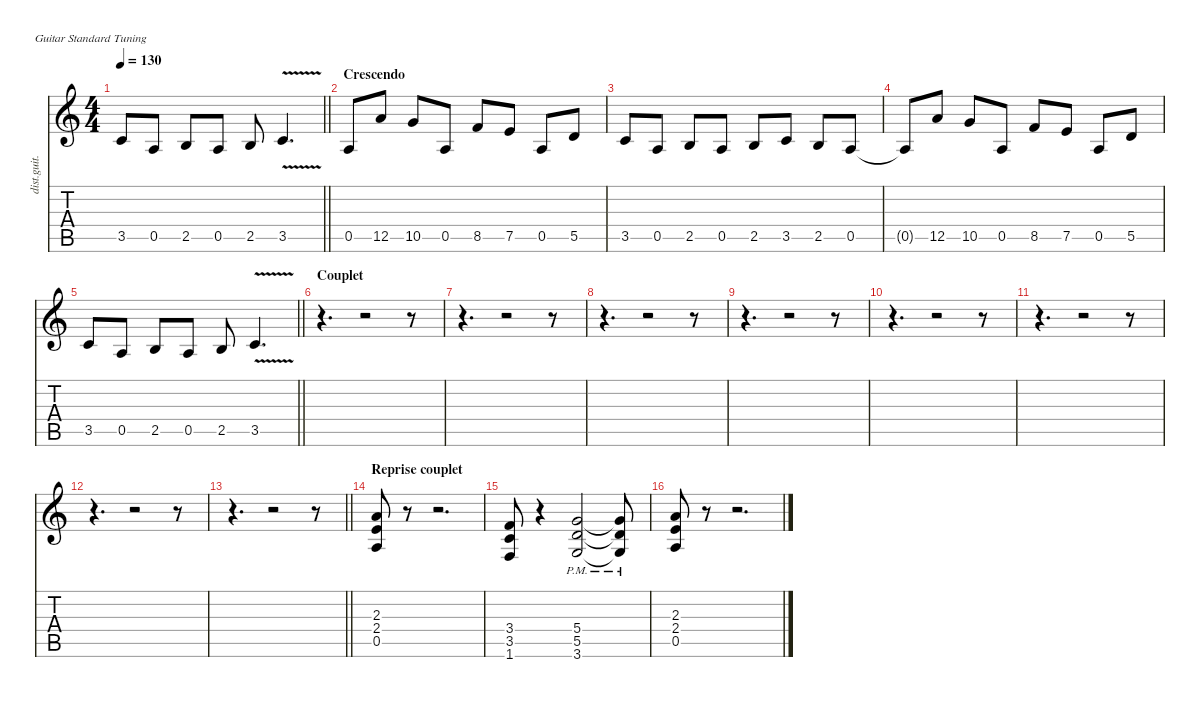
\defaultSystemsLayout 4
\hideDynamics
\bracketExtendMode nobrackets
\otherSystemsTrackNameOrientation horizontal
\track ("Hichem" "dist.guit.") {instrument distortionguitar}
\staff {score tabs}
\tuning (E4 B3 G3 D3 A2 E2)
\ts (4 4)
\tempo 130
\clef g2
\barLineRight lightlight
\ks c
3.5.8{dy f beam Up} 0.5.8{beam Up} 2.5.8{beam Up} 0.5.8{beam Up} 2.5.8{beam Up} 3.5{v}.4{d beam Up} |
\section ("" "Crescendo")
0.5.8{dy mp beam Up} 12.5.8{beam Up} 10.5.8{beam Up} 0.5.8{beam Up} 8.5.8{beam Up} 7.5.8{beam Up} 0.5.8{beam Up} 5.5.8{beam Up} |
3.5.8{beam Up} 0.5.8{beam Up} 2.5.8{beam Up} 0.5.8{beam Up} 2.5.8{beam Up} 3.5.8{beam Up} 2.5.8{beam Up} 0.5.8{beam Up} |
0.5{t}.8{dy mf beam Up} 12.5.8{beam Up} 10.5.8{beam Up} 0.5.8{beam Up} 8.5.8{beam Up} 7.5.8{beam Up} 0.5.8{beam Up} 5.5.8{beam Up} |
\barLineRight lightlight
3.5.8{dy f beam Up} 0.5.8{beam Up} 2.5.8{beam Up} 0.5.8{beam Up} 2.5.8{beam Up} 3.5{v}.4{d beam Up} |
\section ("" "Couplet")
r.4{d beam Down} r.2{beam Down} r.8{beam Down} |
r.4{d beam Down} r.2{beam Down} r.8{beam Down} |
r.4{d beam Down} r.2{beam Down} r.8{beam Down} |
r.4{d beam Down} r.2{beam Down} r.8{beam Down} |
r.4{d beam Down} r.2{beam Down} r.8{beam Down} |
r.4{d beam Down} r.2{beam Down} r.8{beam Down} |
r.4{d beam Down} r.2{beam Down} r.8{beam Down} |
\barLineRight lightlight
r.4{d beam Down} r.2{beam Down} r.8{beam Down} |
\section ("" "Reprise couplet")
(2.3 2.4 0.5).8{beam Up} r.8{beam Up} r.2{d beam Up} |
(1.6 3.5 3.4).8{dy mf beam Up} r.4{beam Up} (5.4 5.5 3.6{pm}).2{dy f beam Up} (5.4{t} 5.5{t} 3.6{pm t}).8{beam Up} |
(2.3 2.4 0.5).8{beam Up} r.8{beam Up} r.2{d beam Up}
